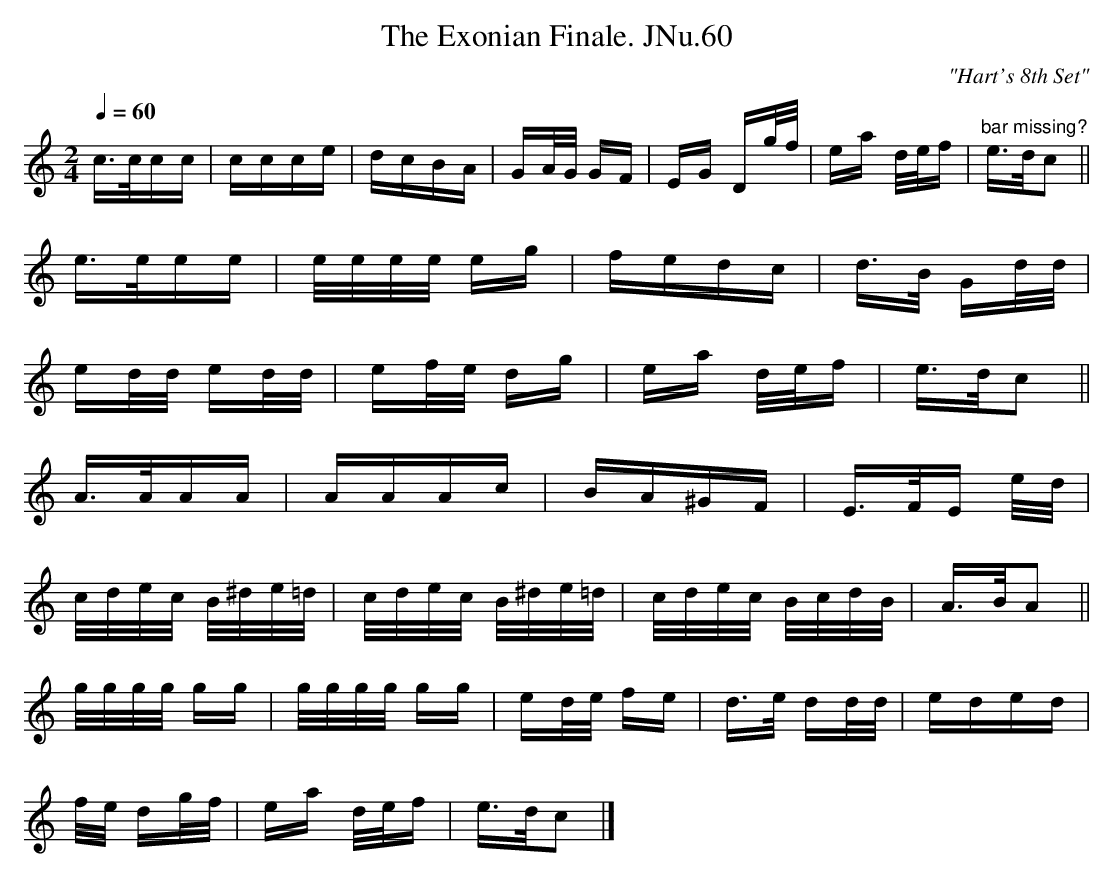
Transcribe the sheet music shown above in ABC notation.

X:1
T:Exonian Finale. JNu.60, The
M:2/4
Q:1/4=60
C:"Hart's 8th Set"
K:C
c>ccc|ccce|dcBA|GA/G/ GF|EG Dg/f/|ea d/e/f|"bar missing?"e>dc2||
e>eee|e/e/e/e/ eg|fedc|d>B Gd/d/|
ed/d/ ed/d/|ef/e/ dg|ea d/e/f|e>dc2||
A>AAA|AAAc|BA^GF|E>FE e/d/|
c/d/e/c/ B/^d/e/=d/|\
c/d/e/c/ B/^d/e/=d/|c/d/e/c/ B/c/d/B/|A>BA2||
g/g/g/g/ gg|g/g/g/g/ gg|ed/e/ fe|d>e dd/d/|eded|
f/e/ dg/f/|ea d/e/f|e>dc2|]
